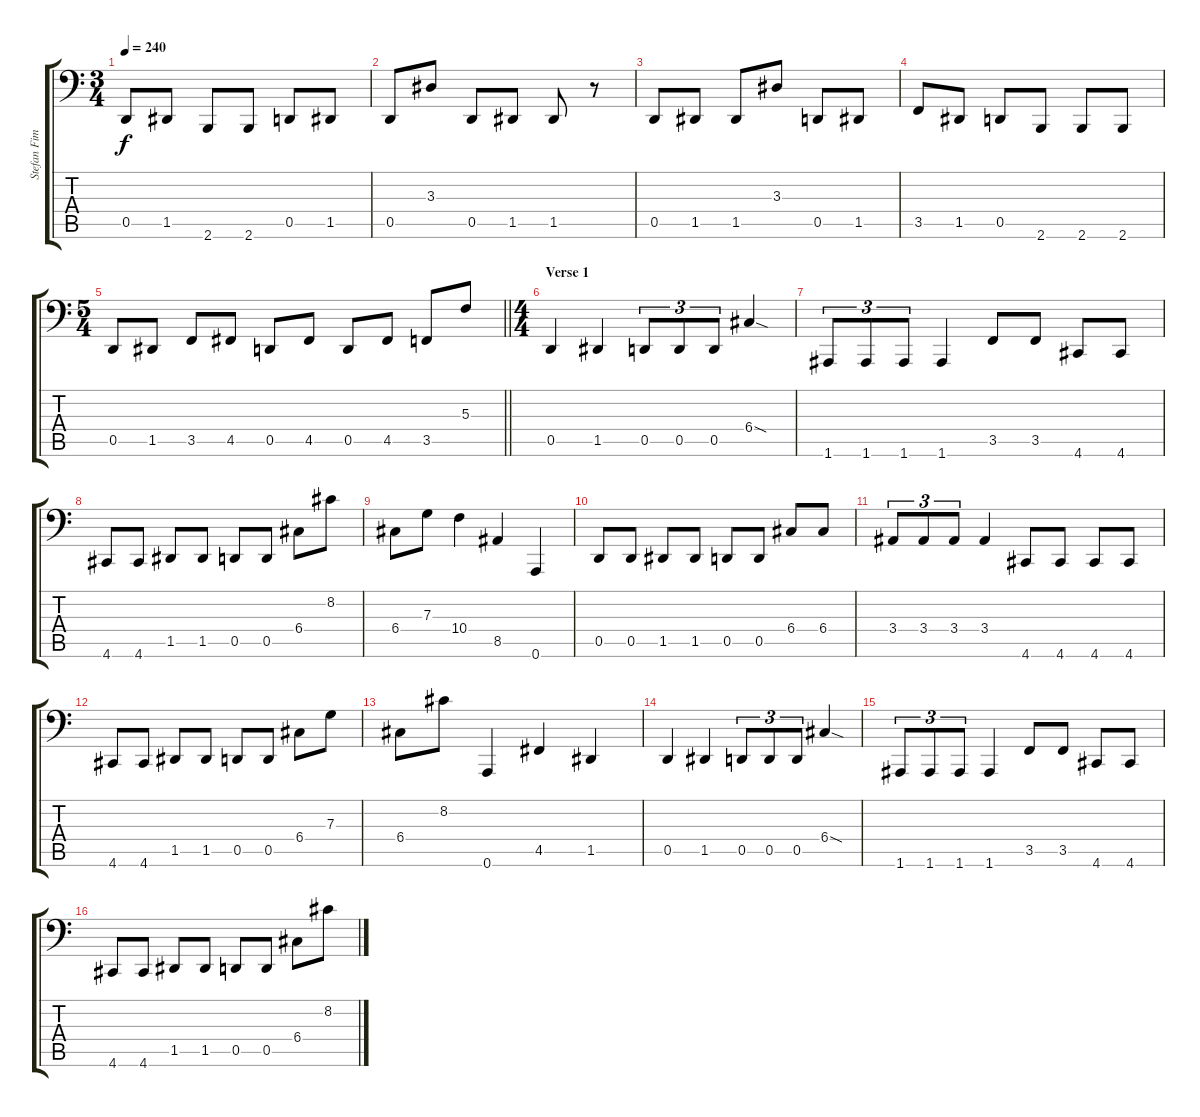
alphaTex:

\track ("Stefan Fimmers" "Stefan Fim") {instrument electricbassfinger}
\staff {score tabs}
\tuning (A2 F2 C2 G1 D1 A0) {hide}
\ts (3 4)
\tempo 240
\clef f4
\ks c
0.5.8{dy f} 1.5.8 2.6.8 2.6.8 0.5.8 1.5.8 |
0.5.8 3.3.8 0.5.8 1.5.8 1.5.8 r.8 |
0.5.8 1.5.8 1.5.8 3.3.8 0.5.8 1.5.8 |
3.5.8 1.5.8 0.5.8 2.6.8 2.6.8 2.6.8 |
\ts (5 4)
\barLineRight lightlight
0.5.8 1.5.8 3.5.8 4.5.8 0.5.8 4.5.8 0.5.8 4.5.8 3.5.8 5.3.8 |
\ts (4 4)
\section ("" "Verse 1")
0.5.4 1.5.4 0.5.8{tu (3 2)} 0.5.8{tu (3 2)} 0.5.8{tu (3 2)} 6.4{sod}.4 |
1.6.8{tu (3 2)} 1.6.8{tu (3 2)} 1.6.8{tu (3 2)} 1.6.4 3.5.8 3.5.8 4.6.8 4.6.8 |
4.6.8 4.6.8 1.5.8 1.5.8 0.5.8 0.5.8 6.4.8 8.2.8 |
6.4.8 7.3.8 10.4.4 8.5.4 0.6.4 |
0.5.8 0.5.8 1.5.8 1.5.8 0.5.8 0.5.8 6.4.8 6.4.8 |
3.4.8{tu (3 2)} 3.4.8{tu (3 2)} 3.4.8{tu (3 2)} 3.4.4 4.6.8 4.6.8 4.6.8 4.6.8 |
4.6.8 4.6.8 1.5.8 1.5.8 0.5.8 0.5.8 6.4.8 7.3.8 |
6.4.8 8.2.8 0.6.4 4.5.4 1.5.4 |
0.5.4 1.5.4 0.5.8{tu (3 2)} 0.5.8{tu (3 2)} 0.5.8{tu (3 2)} 6.4{sod}.4 |
1.6.8{tu (3 2)} 1.6.8{tu (3 2)} 1.6.8{tu (3 2)} 1.6.4 3.5.8 3.5.8 4.6.8 4.6.8 |
4.6.8 4.6.8 1.5.8 1.5.8 0.5.8 0.5.8 6.4.8 8.2.8
